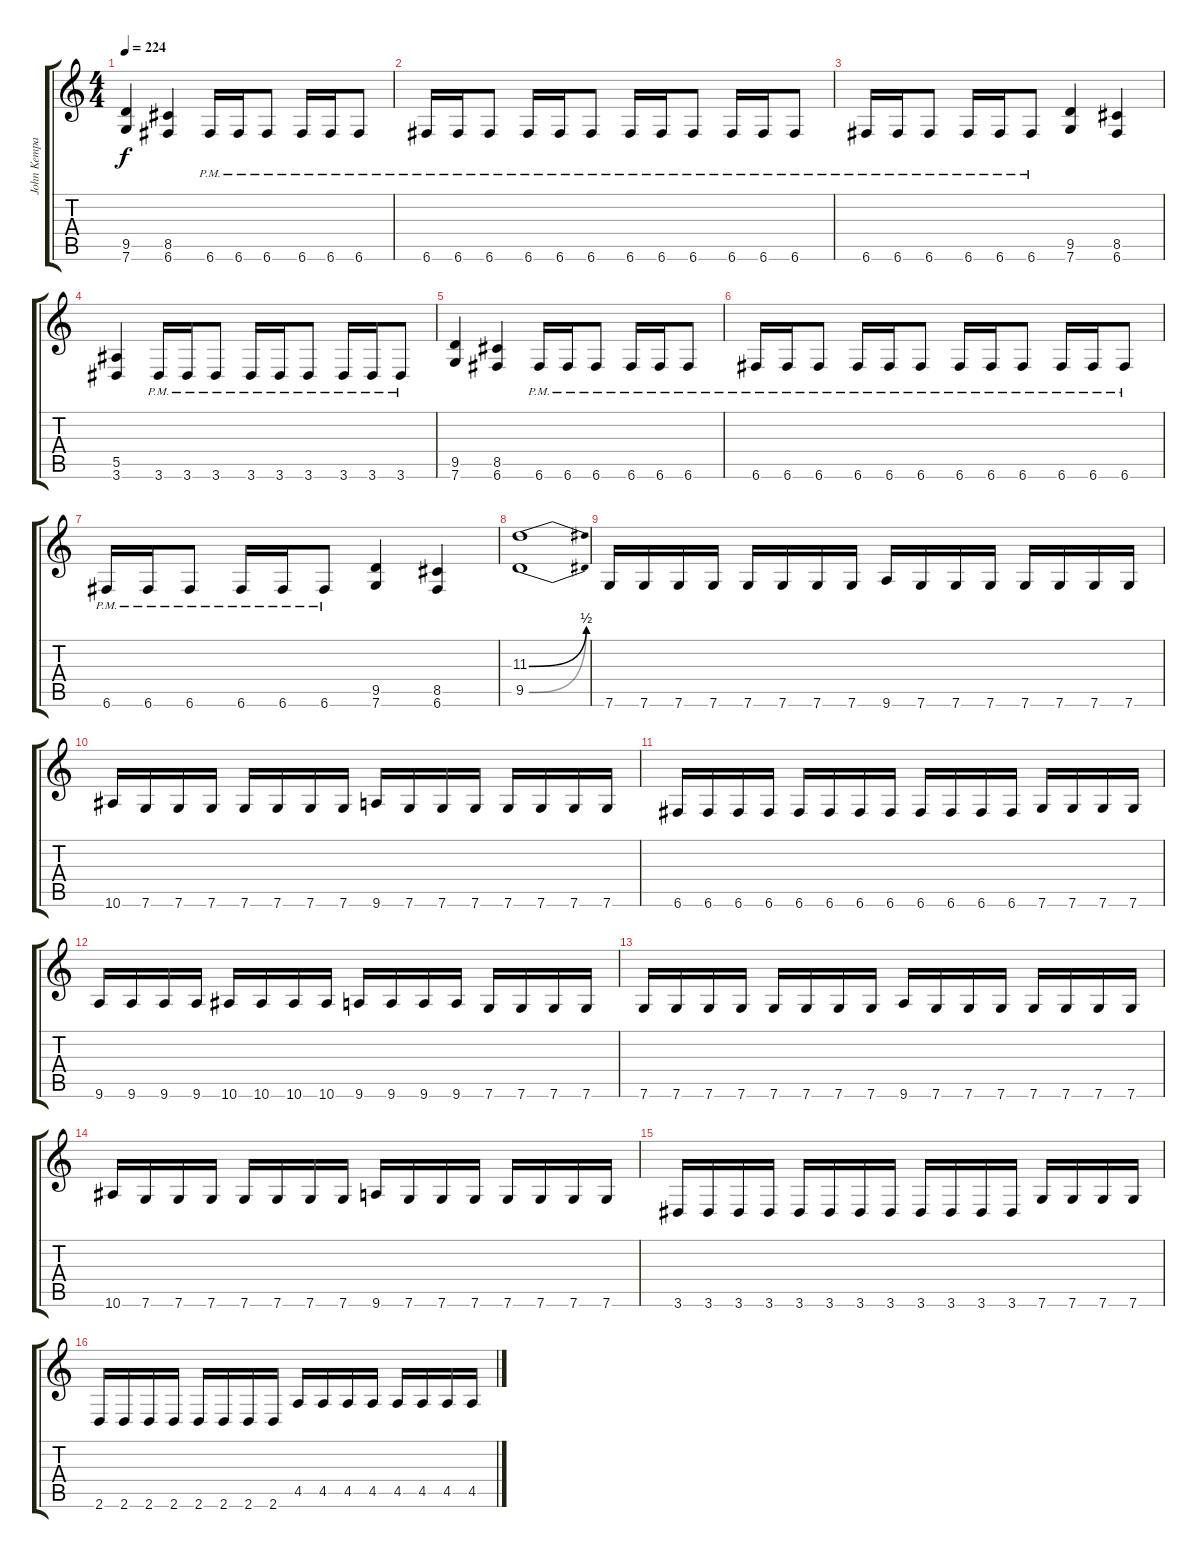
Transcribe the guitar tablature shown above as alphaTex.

\track ("John Kempainen (Rhythm Guitar)" "John Kempa") {instrument distortionguitar}
\staff {score tabs}
\tuning (C4 G3 Eb3 Bb2 F2 C2) {hide}
\ts (4 4)
\tempo 224
\clef g2
\ks c
(9.5 7.6).4{dy f} (8.5 6.6).4 6.6{pm}.16 6.6{pm}.16 6.6{pm}.8 6.6{pm}.16 6.6{pm}.16 6.6{pm}.8 |
6.6{pm}.16 6.6{pm}.16 6.6{pm}.8 6.6{pm}.16 6.6{pm}.16 6.6{pm}.8 6.6{pm}.16 6.6{pm}.16 6.6{pm}.8 6.6{pm}.16 6.6{pm}.16 6.6{pm}.8 |
6.6{pm}.16 6.6{pm}.16 6.6{pm}.8 6.6{pm}.16 6.6{pm}.16 6.6{pm}.8 (9.5 7.6).4 (8.5 6.6).4 |
(5.5 3.6).4 3.6{pm}.16 3.6{pm}.16 3.6{pm}.8 3.6{pm}.16 3.6{pm}.16 3.6{pm}.8 3.6{pm}.16 3.6{pm}.16 3.6{pm}.8 |
(9.5 7.6).4 (8.5 6.6).4 6.6{pm}.16 6.6{pm}.16 6.6{pm}.8 6.6{pm}.16 6.6{pm}.16 6.6{pm}.8 |
6.6{pm}.16 6.6{pm}.16 6.6{pm}.8 6.6{pm}.16 6.6{pm}.16 6.6{pm}.8 6.6{pm}.16 6.6{pm}.16 6.6{pm}.8 6.6{pm}.16 6.6{pm}.16 6.6{pm}.8 |
6.6{pm}.16 6.6{pm}.16 6.6{pm}.8 6.6{pm}.16 6.6{pm}.16 6.6{pm}.8 (9.5 7.6).4 (8.5 6.6).4 |
(11.3{be (bend 0 0 60 2)} 9.5{be (bend 0 0 60 2)}).1 |
7.6.16 7.6.16 7.6.16 7.6.16 7.6.16 7.6.16 7.6.16 7.6.16 9.6.16 7.6.16 7.6.16 7.6.16 7.6.16 7.6.16 7.6.16 7.6.16 |
10.6.16 7.6.16 7.6.16 7.6.16 7.6.16 7.6.16 7.6.16 7.6.16 9.6.16 7.6.16 7.6.16 7.6.16 7.6.16 7.6.16 7.6.16 7.6.16 |
6.6.16 6.6.16 6.6.16 6.6.16 6.6.16 6.6.16 6.6.16 6.6.16 6.6.16 6.6.16 6.6.16 6.6.16 7.6.16 7.6.16 7.6.16 7.6.16 |
9.6.16 9.6.16 9.6.16 9.6.16 10.6.16 10.6.16 10.6.16 10.6.16 9.6.16 9.6.16 9.6.16 9.6.16 7.6.16 7.6.16 7.6.16 7.6.16 |
7.6.16 7.6.16 7.6.16 7.6.16 7.6.16 7.6.16 7.6.16 7.6.16 9.6.16 7.6.16 7.6.16 7.6.16 7.6.16 7.6.16 7.6.16 7.6.16 |
10.6.16 7.6.16 7.6.16 7.6.16 7.6.16 7.6.16 7.6.16 7.6.16 9.6.16 7.6.16 7.6.16 7.6.16 7.6.16 7.6.16 7.6.16 7.6.16 |
3.6.16 3.6.16 3.6.16 3.6.16 3.6.16 3.6.16 3.6.16 3.6.16 3.6.16 3.6.16 3.6.16 3.6.16 7.6.16 7.6.16 7.6.16 7.6.16 |
2.6.16 2.6.16 2.6.16 2.6.16 2.6.16 2.6.16 2.6.16 2.6.16 4.5.16 4.5.16 4.5.16 4.5.16 4.5.16 4.5.16 4.5.16 4.5.16
